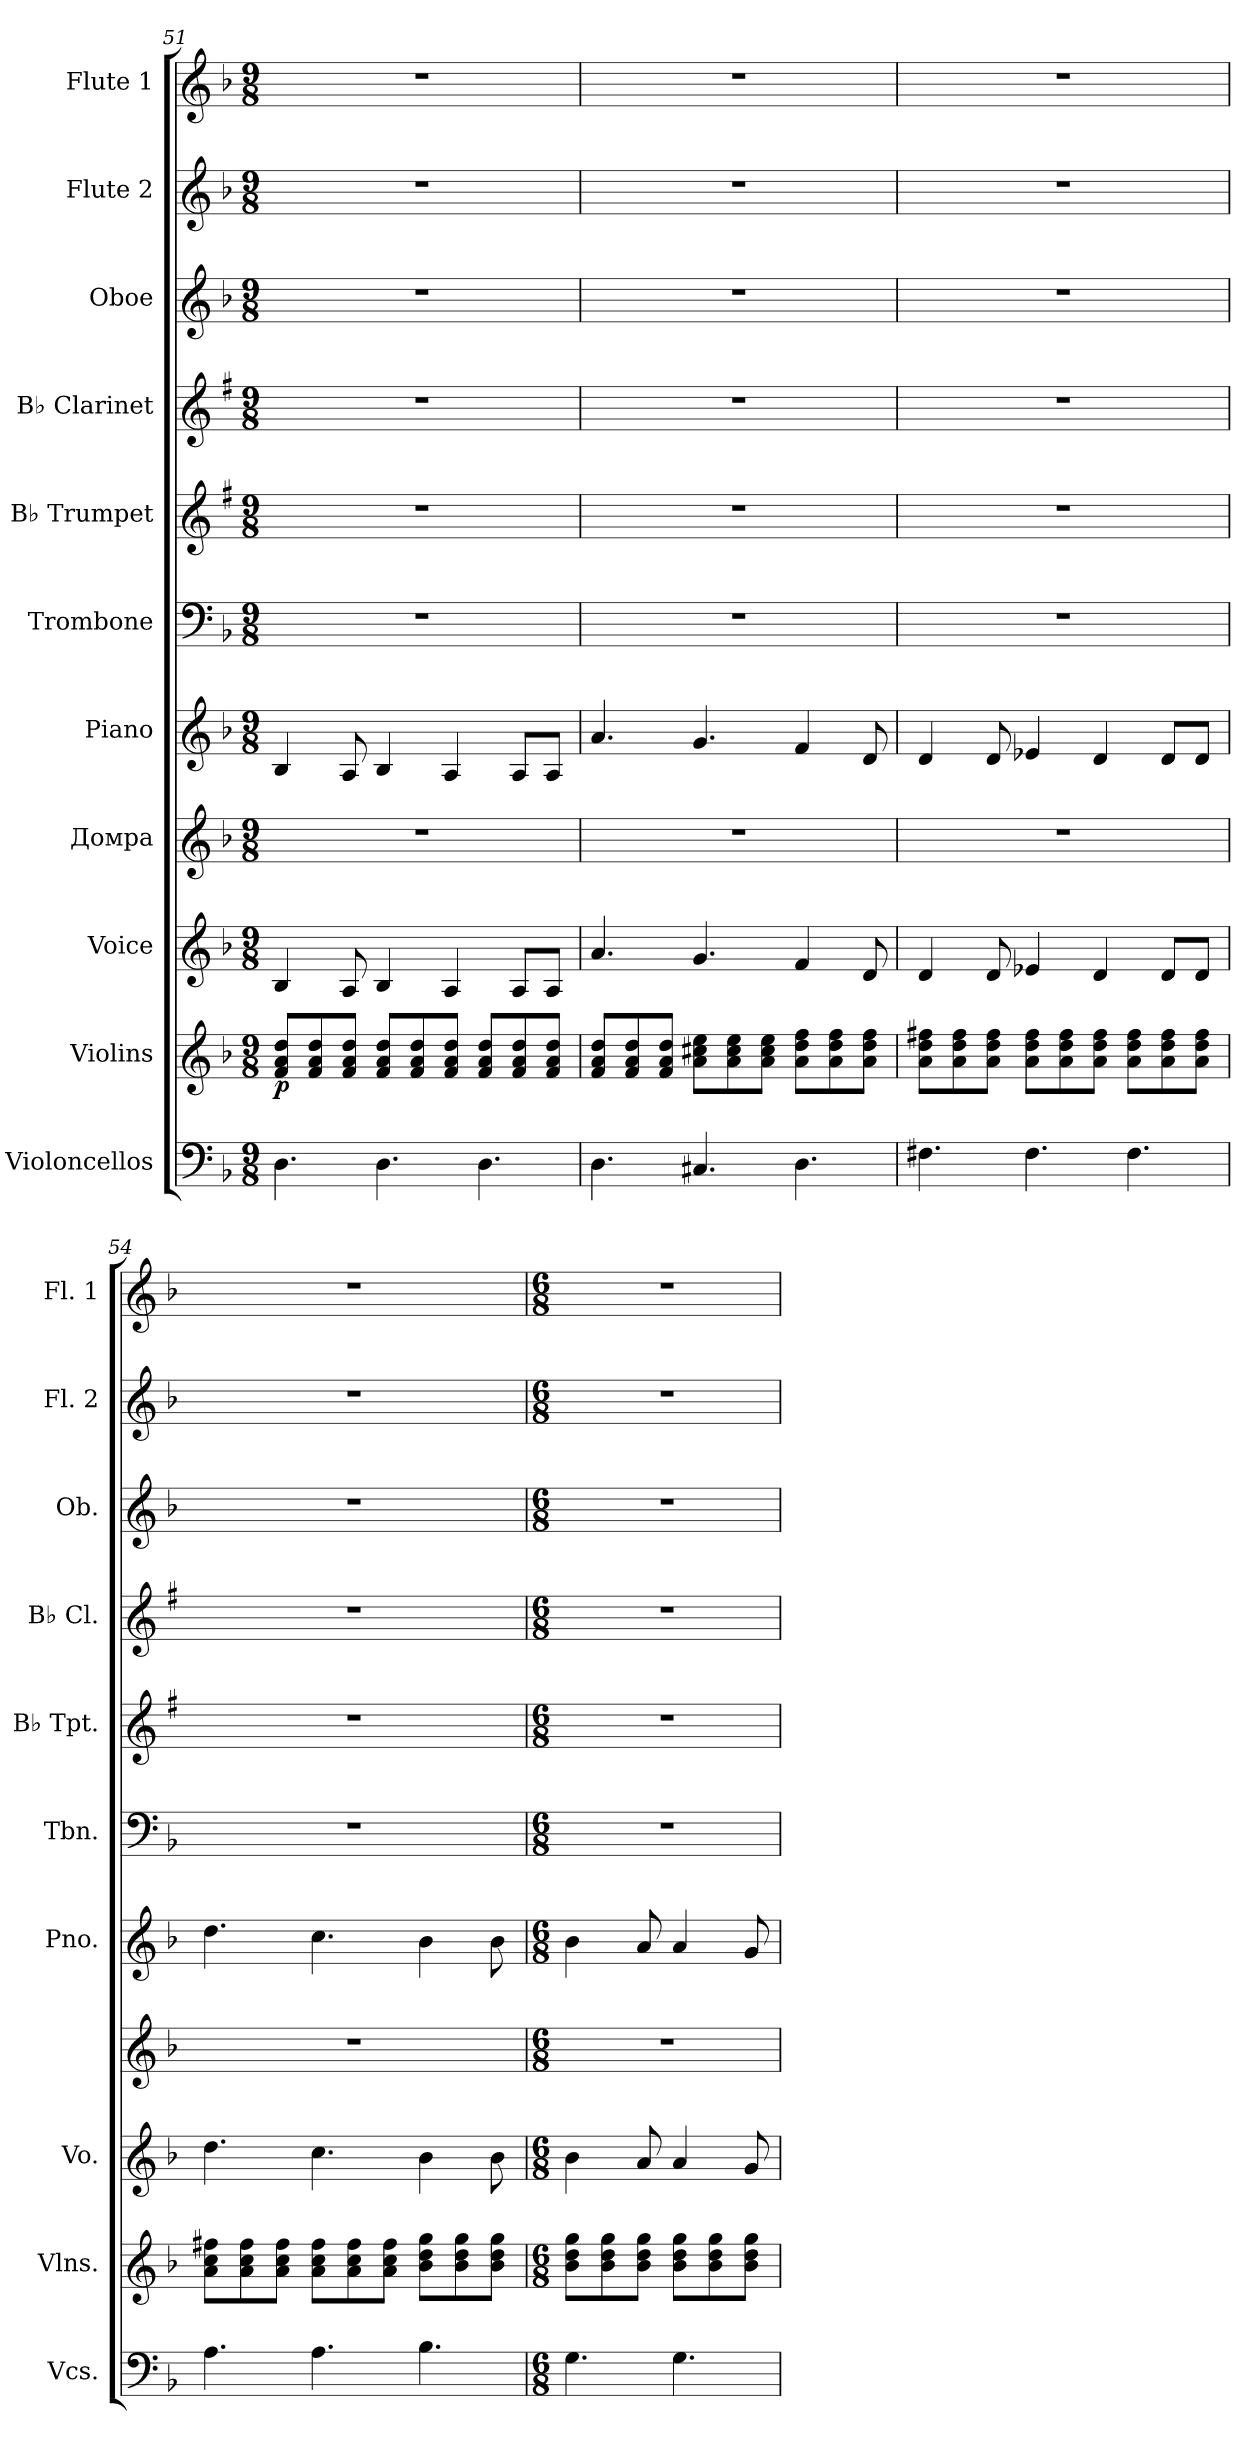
**kern	**kern	**dynam	**kern	**kern	**kern	**kern	**kern	**kern	**kern	**kern	**kern
*part11	*part10	*part10	*part9	*part8	*part7	*part6	*part5	*part4	*part3	*part2	*part1
*staff11	*staff10	*staff10	*staff9	*staff8	*staff7	*staff6	*staff5	*staff4	*staff3	*staff2	*staff1
*I"Violoncellos	*I"Violins	*	*I"Voice	*I"Домра	*I"Piano	*I"Trombone	*I"B♭ Trumpet	*I"B♭ Clarinet	*I"Oboe	*I"Flute 2	*I"Flute 1
*I'Vcs.	*I'Vlns.	*	*I'Vo.	*	*I'Pno.	*I'Tbn.	*I'B♭ Tpt.	*I'B♭ Cl.	*I'Ob.	*I'Fl. 2	*I'Fl. 1
*clefF4	*clefG2	*	*clefG2	*clefG2	*clefG2	*clefF4	*clefG2	*clefG2	*clefG2	*clefG2	*clefG2
*	*	*	*	*	*	*	*ITrd1c2	*ITrd1c2	*	*	*
*k[b-]	*k[b-]	*	*k[b-]	*k[b-]	*k[b-]	*k[b-]	*k[b-]	*k[b-]	*k[b-]	*k[b-]	*k[b-]
*M9/8	*M9/8	*	*M9/8	*M9/8	*M9/8	*M9/8	*M9/8	*M9/8	*M9/8	*M9/8	*M9/8
=51	=51	=51	=51	=51	=51	=51	=51	=51	=51	=51	=51
!	!	!LO:DY:b	!	!	!	!	!	!	!	!	!
4.D\	8f/ 8a/ 8dd/L	p	4B-/	8%9r	4B-/	8%9r	8%9r	8%9r	8%9r	8%9r	8%9r
.	8f/ 8a/ 8dd/	.	.	.	.	.	.	.	.	.	.
.	8f/ 8a/ 8dd/J	.	8A/	.	8A/	.	.	.	.	.	.
4.D\	8f/ 8a/ 8dd/L	.	4B-/	.	4B-/	.	.	.	.	.	.
.	8f/ 8a/ 8dd/	.	.	.	.	.	.	.	.	.	.
.	8f/ 8a/ 8dd/J	.	4A/	.	4A/	.	.	.	.	.	.
4.D\	8f/ 8a/ 8dd/L	.	.	.	.	.	.	.	.	.	.
.	8f/ 8a/ 8dd/	.	8A/L	.	8A/L	.	.	.	.	.	.
.	8f/ 8a/ 8dd/J	.	8A/J	.	8A/J	.	.	.	.	.	.
!!LO:PB:g=z
=52	=52	=52	=52	=52	=52	=52	=52	=52	=52	=52	=52
4.D\	8f/ 8a/ 8dd/L	.	4.a/	8%9r	4.a/	8%9r	8%9r	8%9r	8%9r	8%9r	8%9r
.	8f/ 8a/ 8dd/	.	.	.	.	.	.	.	.	.	.
.	8f/ 8a/ 8dd/J	.	.	.	.	.	.	.	.	.	.
4.C#X/	8a\ 8cc#X\ 8ee\L	.	4.g/	.	4.g/	.	.	.	.	.	.
.	8a\ 8cc#\ 8ee\	.	.	.	.	.	.	.	.	.	.
.	8a\ 8cc#\ 8ee\J	.	.	.	.	.	.	.	.	.	.
4.D\	8a\ 8dd\ 8ff\L	.	4f/	.	4f/	.	.	.	.	.	.
.	8a\ 8dd\ 8ff\	.	.	.	.	.	.	.	.	.	.
.	8a\ 8dd\ 8ff\J	.	8d/	.	8d/	.	.	.	.	.	.
=53	=53	=53	=53	=53	=53	=53	=53	=53	=53	=53	=53
4.F#X\	8a\ 8dd\ 8ff#X\L	.	4d/	8%9r	4d/	8%9r	8%9r	8%9r	8%9r	8%9r	8%9r
.	8a\ 8dd\ 8ff#\	.	.	.	.	.	.	.	.	.	.
.	8a\ 8dd\ 8ff#\J	.	8d/	.	8d/	.	.	.	.	.	.
4.F#\	8a\ 8dd\ 8ff#\L	.	4e-X/	.	4e-X/	.	.	.	.	.	.
.	8a\ 8dd\ 8ff#\	.	.	.	.	.	.	.	.	.	.
.	8a\ 8dd\ 8ff#\J	.	4d/	.	4d/	.	.	.	.	.	.
4.F#\	8a\ 8dd\ 8ff#\L	.	.	.	.	.	.	.	.	.	.
.	8a\ 8dd\ 8ff#\	.	8d/L	.	8d/L	.	.	.	.	.	.
.	8a\ 8dd\ 8ff#\J	.	8d/J	.	8d/J	.	.	.	.	.	.
=54	=54	=54	=54	=54	=54	=54	=54	=54	=54	=54	=54
4.A\	8a\ 8cc\ 8ff#X\L	.	4.dd\	8%9r	4.dd\	8%9r	8%9r	8%9r	8%9r	8%9r	8%9r
.	8a\ 8cc\ 8ff#\	.	.	.	.	.	.	.	.	.	.
.	8a\ 8cc\ 8ff#\J	.	.	.	.	.	.	.	.	.	.
4.A\	8a\ 8cc\ 8ff#\L	.	4.cc\	.	4.cc\	.	.	.	.	.	.
.	8a\ 8cc\ 8ff#\	.	.	.	.	.	.	.	.	.	.
.	8a\ 8cc\ 8ff#\J	.	.	.	.	.	.	.	.	.	.
4.B-\	8b-\ 8dd\ 8gg\L	.	4b-\	.	4b-\	.	.	.	.	.	.
.	8b-\ 8dd\ 8gg\	.	.	.	.	.	.	.	.	.	.
.	8b-\ 8dd\ 8gg\J	.	8b-\	.	8b-\	.	.	.	.	.	.
!!LO:PB:g=z
=55	=55	=55	=55	=55	=55	=55	=55	=55	=55	=55	=55
*M6/8	*M6/8	*	*M6/8	*M6/8	*M6/8	*M6/8	*M6/8	*M6/8	*M6/8	*M6/8	*M6/8
4.G\	8b-\ 8dd\ 8gg\L	.	4b-\	2.r	4b-\	2.r	2.r	2.r	2.r	2.r	2.r
.	8b-\ 8dd\ 8gg\	.	.	.	.	.	.	.	.	.	.
.	8b-\ 8dd\ 8gg\J	.	8a/	.	8a/	.	.	.	.	.	.
4.G\	8b-\ 8dd\ 8gg\L	.	4a/	.	4a/	.	.	.	.	.	.
.	8b-\ 8dd\ 8gg\	.	.	.	.	.	.	.	.	.	.
.	8b-\ 8dd\ 8gg\J	.	8g/	.	8g/	.	.	.	.	.	.
=	=	=	=	=	=	=	=	=	=	=	=
*-	*-	*-	*-	*-	*-	*-	*-	*-	*-	*-	*-
